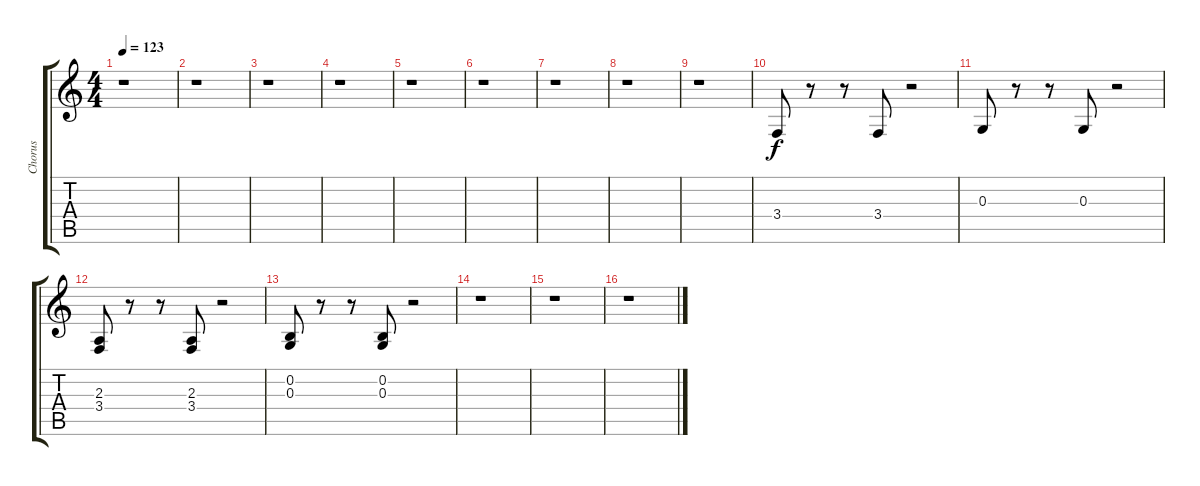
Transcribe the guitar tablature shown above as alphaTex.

\track ("Chorus" "Chorus") {instrument trumpet}
\staff {score tabs}
\tuning (E4 B3 G3 D3 A2 E2) {hide}
\ts (4 4)
\tempo 123
\clef g2
\ks c
r.1{dy f} |
r.1 |
r.1 |
r.1 |
r.1 |
r.1 |
r.1 |
r.1 |
r.1 |
3.4.8 r.8 r.8 3.4.8 r.2 |
0.3.8 r.8 r.8 0.3.8 r.2 |
(2.3 3.4).8 r.8 r.8 (2.3 3.4).8 r.2 |
(0.2 0.3).8 r.8 r.8 (0.2 0.3).8 r.2 |
r.1 |
r.1 |
r.1
